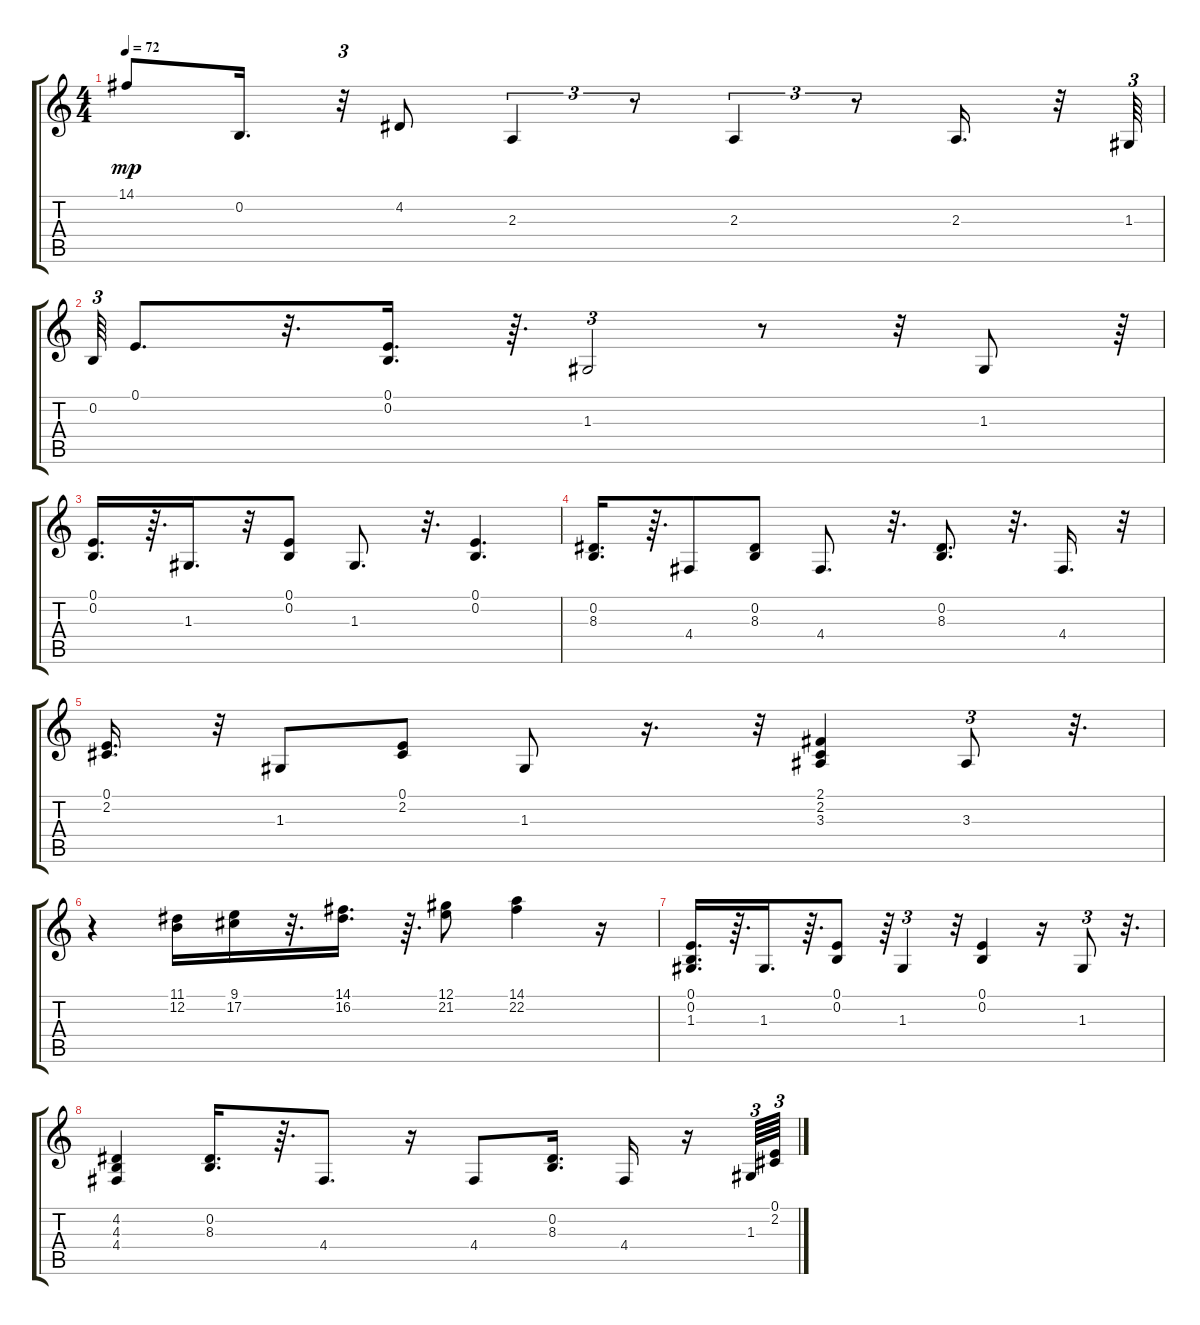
\track "" {instrument electricpiano1}
\staff {score tabs}
\tuning (E4 B3 G3 D3 A2 E2) {hide}
\ts (4 4)
\tempo 72
\clef g2
\ks c
14.1.8{dy mp} 0.2.16{d} r.32{tu (3 2)} 4.2.8 2.3.4{tu (3 2)} r.8{tu (3 2)} 2.3.4{tu (3 2)} r.8{tu (3 2)} 2.3.16{d} r.32 1.3.64{tu (3 2)} |
0.2.64{tu (3 2)} 0.1.8{d} r.32{d} (0.1 0.2).16{d} r.64{d} 1.3.2{tu (3 2)} r.8 r.32 1.3.8 r.64{tu (3 2)} |
(0.1 0.2).16{d} r.64{d} 1.3.16{d} r.32 (0.1 0.2).8 1.3.8{d} r.32{d} (0.1 0.2).4{d} |
(0.2 8.3).16{d} r.64{d} 4.4.8 (0.2 8.3).8 4.4.8{d} r.32{d} (0.2 8.3).8{d} r.32{d} 4.4.16{d} r.32 |
(0.1 2.2).16{d} r.32{tu (3 2)} 1.3.8 (0.1 2.2).8 1.3.8 r.16{d} r.32{tu (3 2)} (2.1 2.2 3.3).4 3.3.8{tu (3 2)} r.32{d} |
r.4 (11.1 12.2).16 (9.1 17.2).16 r.32{d} (14.1 16.2).16{d} r.64{d} (12.1 21.2).8 (14.1 22.2).4 r.16 |
(0.1 0.2 1.3).16{d} r.64{d} 1.3.16{d} r.64{d} (0.1 0.2).8 r.64{tu (3 2)} 1.3.4{tu (3 2)} r.32{tu (3 2)} (0.1 0.2).4 r.16 1.3.8{tu (3 2)} r.32{d} |
(4.2 4.3 4.4).4 (0.2 8.3).16{d} r.64{d} 4.4.8{d} r.16 4.4.8 (0.2 8.3).16{d} 4.4.16 r.16 1.3.64{tu (3 2)} (0.1 2.2).64{tu (3 2)}
